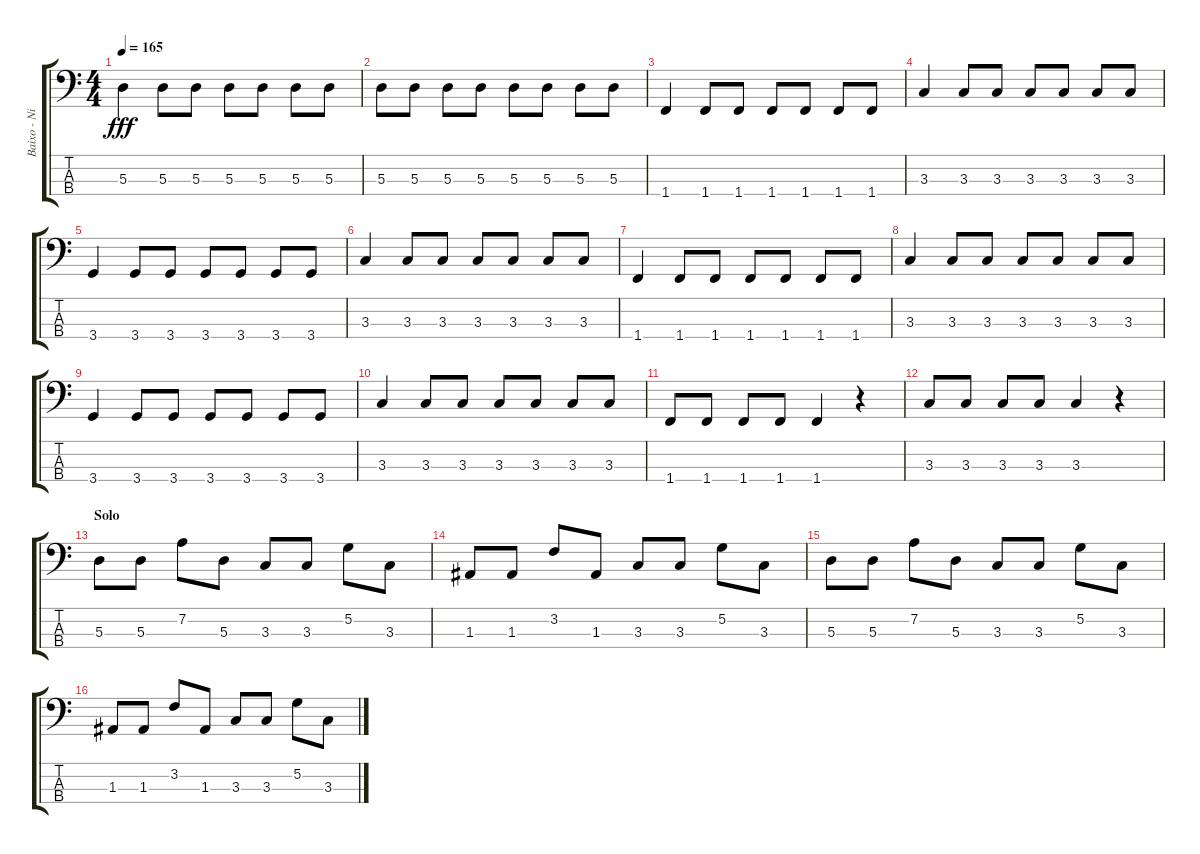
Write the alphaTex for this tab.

\track ("Baixo - Nikola" "Baixo - Ni") {instrument electricbasspick}
\staff {score tabs}
\tuning (G2 D2 A1 E1) {hide}
\ts (4 4)
\tempo 165
\clef f4
\ks c
5.3.4{dy fff} 5.3.8 5.3.8 5.3.8 5.3.8 5.3.8 5.3.8 |
5.3.8 5.3.8 5.3.8 5.3.8 5.3.8 5.3.8 5.3.8 5.3.8 |
1.4.4 1.4.8 1.4.8 1.4.8 1.4.8 1.4.8 1.4.8 |
3.3.4 3.3.8 3.3.8 3.3.8 3.3.8 3.3.8 3.3.8 |
3.4.4 3.4.8 3.4.8 3.4.8 3.4.8 3.4.8 3.4.8 |
3.3.4 3.3.8 3.3.8 3.3.8 3.3.8 3.3.8 3.3.8 |
1.4.4 1.4.8 1.4.8 1.4.8 1.4.8 1.4.8 1.4.8 |
3.3.4 3.3.8 3.3.8 3.3.8 3.3.8 3.3.8 3.3.8 |
3.4.4 3.4.8 3.4.8 3.4.8 3.4.8 3.4.8 3.4.8 |
3.3.4 3.3.8 3.3.8 3.3.8 3.3.8 3.3.8 3.3.8 |
1.4.8 1.4.8 1.4.8 1.4.8 1.4.4 r.4 |
3.3.8 3.3.8 3.3.8 3.3.8 3.3.4 r.4 |
\section ("" "Solo")
5.3.8 5.3.8 7.2.8 5.3.8 3.3.8 3.3.8 5.2.8 3.3.8 |
1.3.8 1.3.8 3.2.8 1.3.8 3.3.8 3.3.8 5.2.8 3.3.8 |
5.3.8 5.3.8 7.2.8 5.3.8 3.3.8 3.3.8 5.2.8 3.3.8 |
1.3.8 1.3.8 3.2.8 1.3.8 3.3.8 3.3.8 5.2.8 3.3.8
